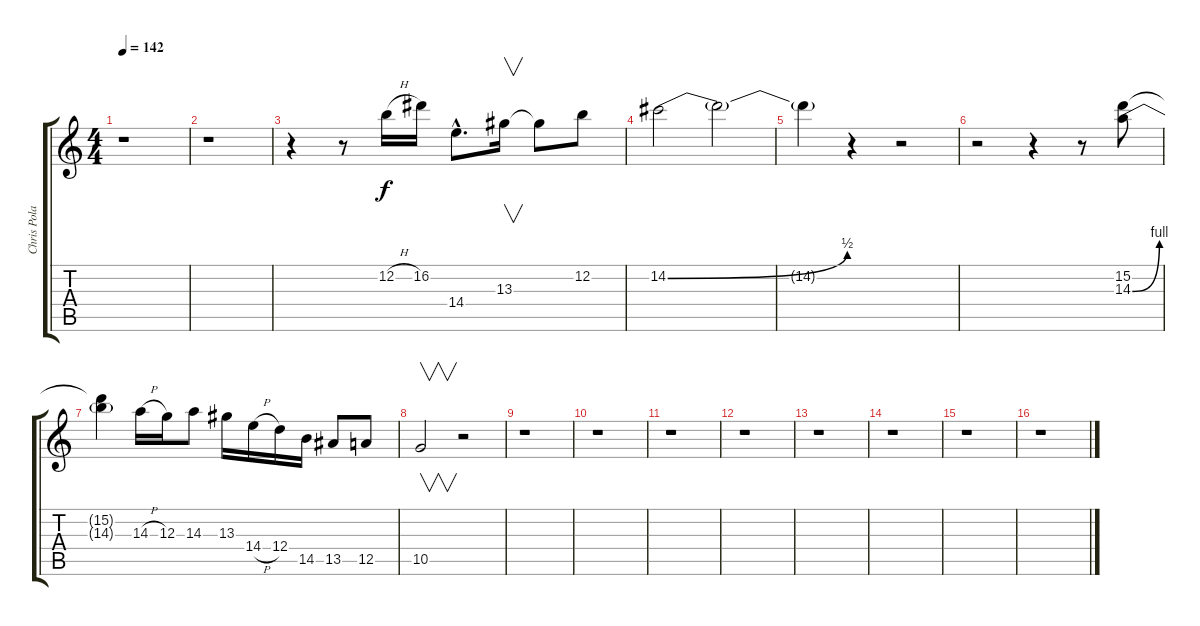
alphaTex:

\track ("Chris Poland" "Chris Pola") {instrument distortionguitar}
\staff {score tabs}
\tuning (E4 B3 G3 D3 A2 E2) {hide}
\ts (4 4)
\tempo 142
\clef g2
\ks c
r.1{dy f} |
r.1 |
r.4 r.8 12.2{h}.16 16.2.16 14.4{hac}.8{d} 13.3.16{v} 13.3{t}.8 12.2.8 |
14.2{be (bend 0 0 60 2)}.2 14.2{t}.2 |
14.2{t}.4 r.4 r.2 |
r.2 r.4 r.8 (15.2 14.3{be (bend 0 0 60 4)}).8 |
(15.2{t} 14.3{t}).4 14.3{h}.16 12.3.16 14.3.8 13.3.16 14.4{h}.16 12.4.16 14.5.16 13.5.8 12.5.8 |
10.5.2{v} r.2 |
r.1 |
r.1 |
r.1 |
r.1 |
r.1 |
r.1 |
r.1 |
r.1
